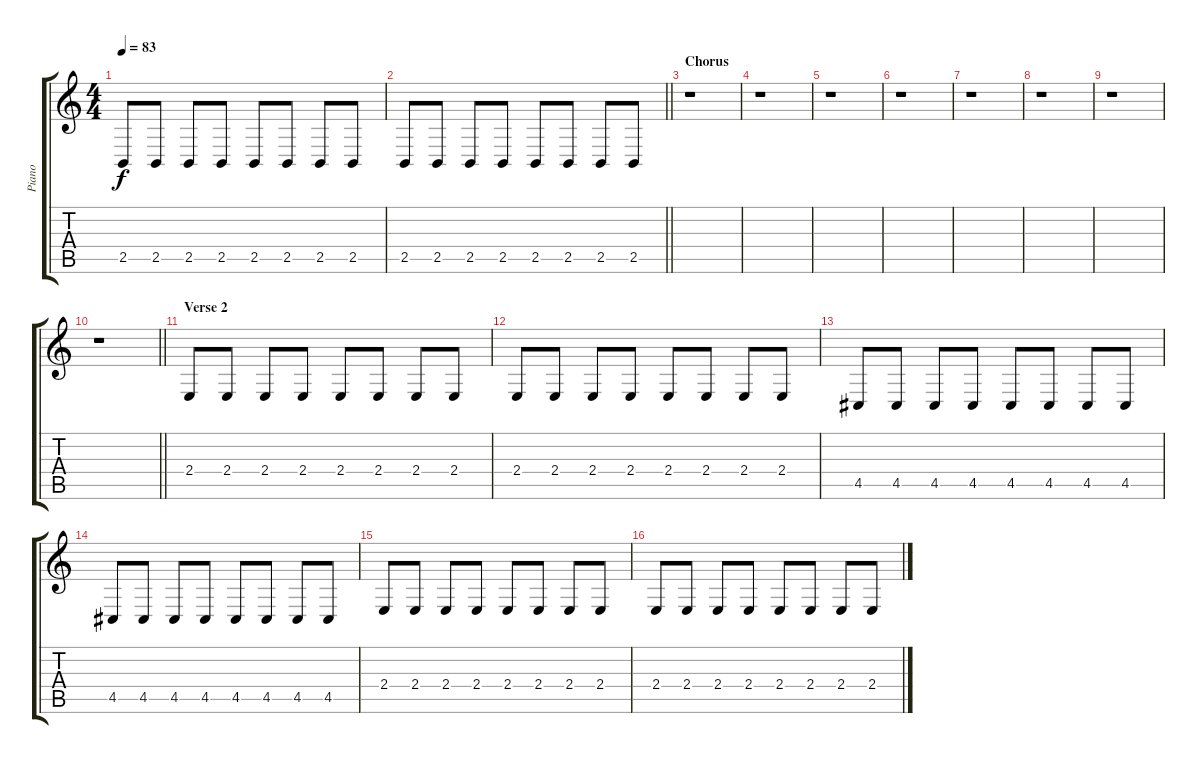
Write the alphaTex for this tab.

\track ("Piano" "Piano") {mute instrument acousticgrandpiano}
\staff {score tabs}
\tuning (E4 B3 G3 D3 A2 E2) {hide}
\ts (4 4)
\tempo 83
\clef g2
\ks c
2.5.8{dy f} 2.5.8 2.5.8 2.5.8 2.5.8 2.5.8 2.5.8 2.5.8 |
\barLineRight lightlight
2.5.8 2.5.8 2.5.8 2.5.8 2.5.8 2.5.8 2.5.8 2.5.8 |
\section ("" "Chorus")
r.1 |
r.1 |
r.1 |
r.1 |
r.1 |
r.1 |
r.1 |
\barLineRight lightlight
r.1 |
\section ("" "Verse 2")
2.4.8 2.4.8 2.4.8 2.4.8 2.4.8 2.4.8 2.4.8 2.4.8 |
2.4.8 2.4.8 2.4.8 2.4.8 2.4.8 2.4.8 2.4.8 2.4.8 |
4.5.8 4.5.8 4.5.8 4.5.8 4.5.8 4.5.8 4.5.8 4.5.8 |
4.5.8 4.5.8 4.5.8 4.5.8 4.5.8 4.5.8 4.5.8 4.5.8 |
2.4.8 2.4.8 2.4.8 2.4.8 2.4.8 2.4.8 2.4.8 2.4.8 |
2.4.8 2.4.8 2.4.8 2.4.8 2.4.8 2.4.8 2.4.8 2.4.8
